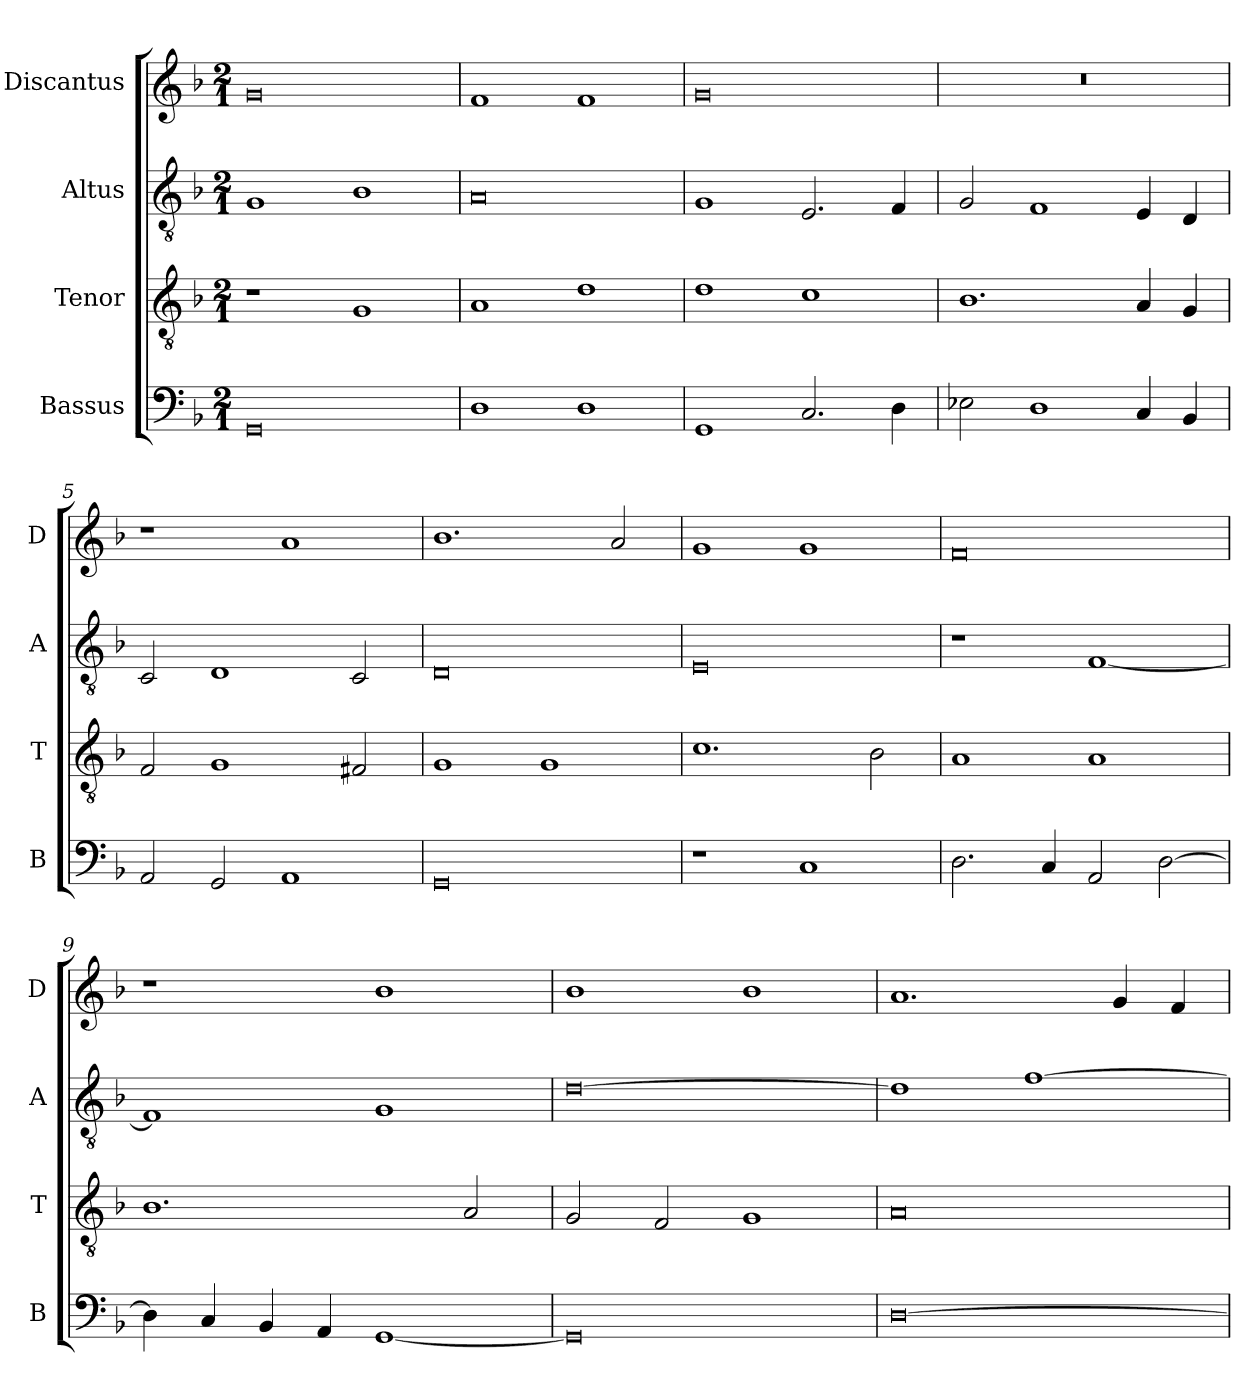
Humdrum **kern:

**kern	**kern	**kern	**kern
*part4	*part3	*part2	*part1
*staff4	*staff3	*staff2	*staff1
*I"Bassus	*I"Tenor	*I"Altus	*I"Discantus
*I'B	*I'T	*I'A	*I'D
*clefF4	*clefGv2	*clefGv2	*clefG2
*k[b-]	*k[b-]	*k[b-]	*k[b-]
*M2/1	*M2/1	*M2/1	*M2/1
=1	=1	=1	=1
0GG	1r	1G	0g
.	1G	1B-	.
=2	=2	=2	=2
1D	1A	0A	1f
1D	1d	.	1f
=3	=3	=3	=3
1GG	1d	1G	0g
2.C/	1c	2.E/	.
4D\	.	4F/	.
=4	=4	=4	=4
2E-X\	1.B-	2G/	0r
1D	.	1F	.
4C/	4A/	4E/	.
4BB-/	4G/	4D/	.
=5	=5	=5	=5
2AA/	2F/	2C/	1r
2GG/	1G	1D	.
1AA	.	.	1a
.	2F#X/	2C/	.
=6	=6	=6	=6
0GG	1G	0D	1.b-
.	1G	.	.
.	.	.	2a/
=7	=7	=7	=7
1r	1.c	0E	1g
1C	.	.	1g
.	2B-\	.	.
=8	=8	=8	=8
2.D\	1A	1r	0f
4C/	.	.	.
2AA/	1A	[1F	.
[2D\	.	.	.
=9	=9	=9	=9
4D\]	1.B-	1F]	1r
4C/	.	.	.
4BB-/	.	.	.
4AA/	.	.	.
[1GG	.	1G	1b-
.	2A/	.	.
=10	=10	=10	=10
0GG]	2G/	[0d	1b-
.	2F/	.	.
.	1G	.	1b-
=11	=11	=11	=11
[0D	0A	1d]	1.a
.	.	[1f	.
.	.	.	4g/
.	.	.	4f/
=	=	=	=
*-	*-	*-	*-
